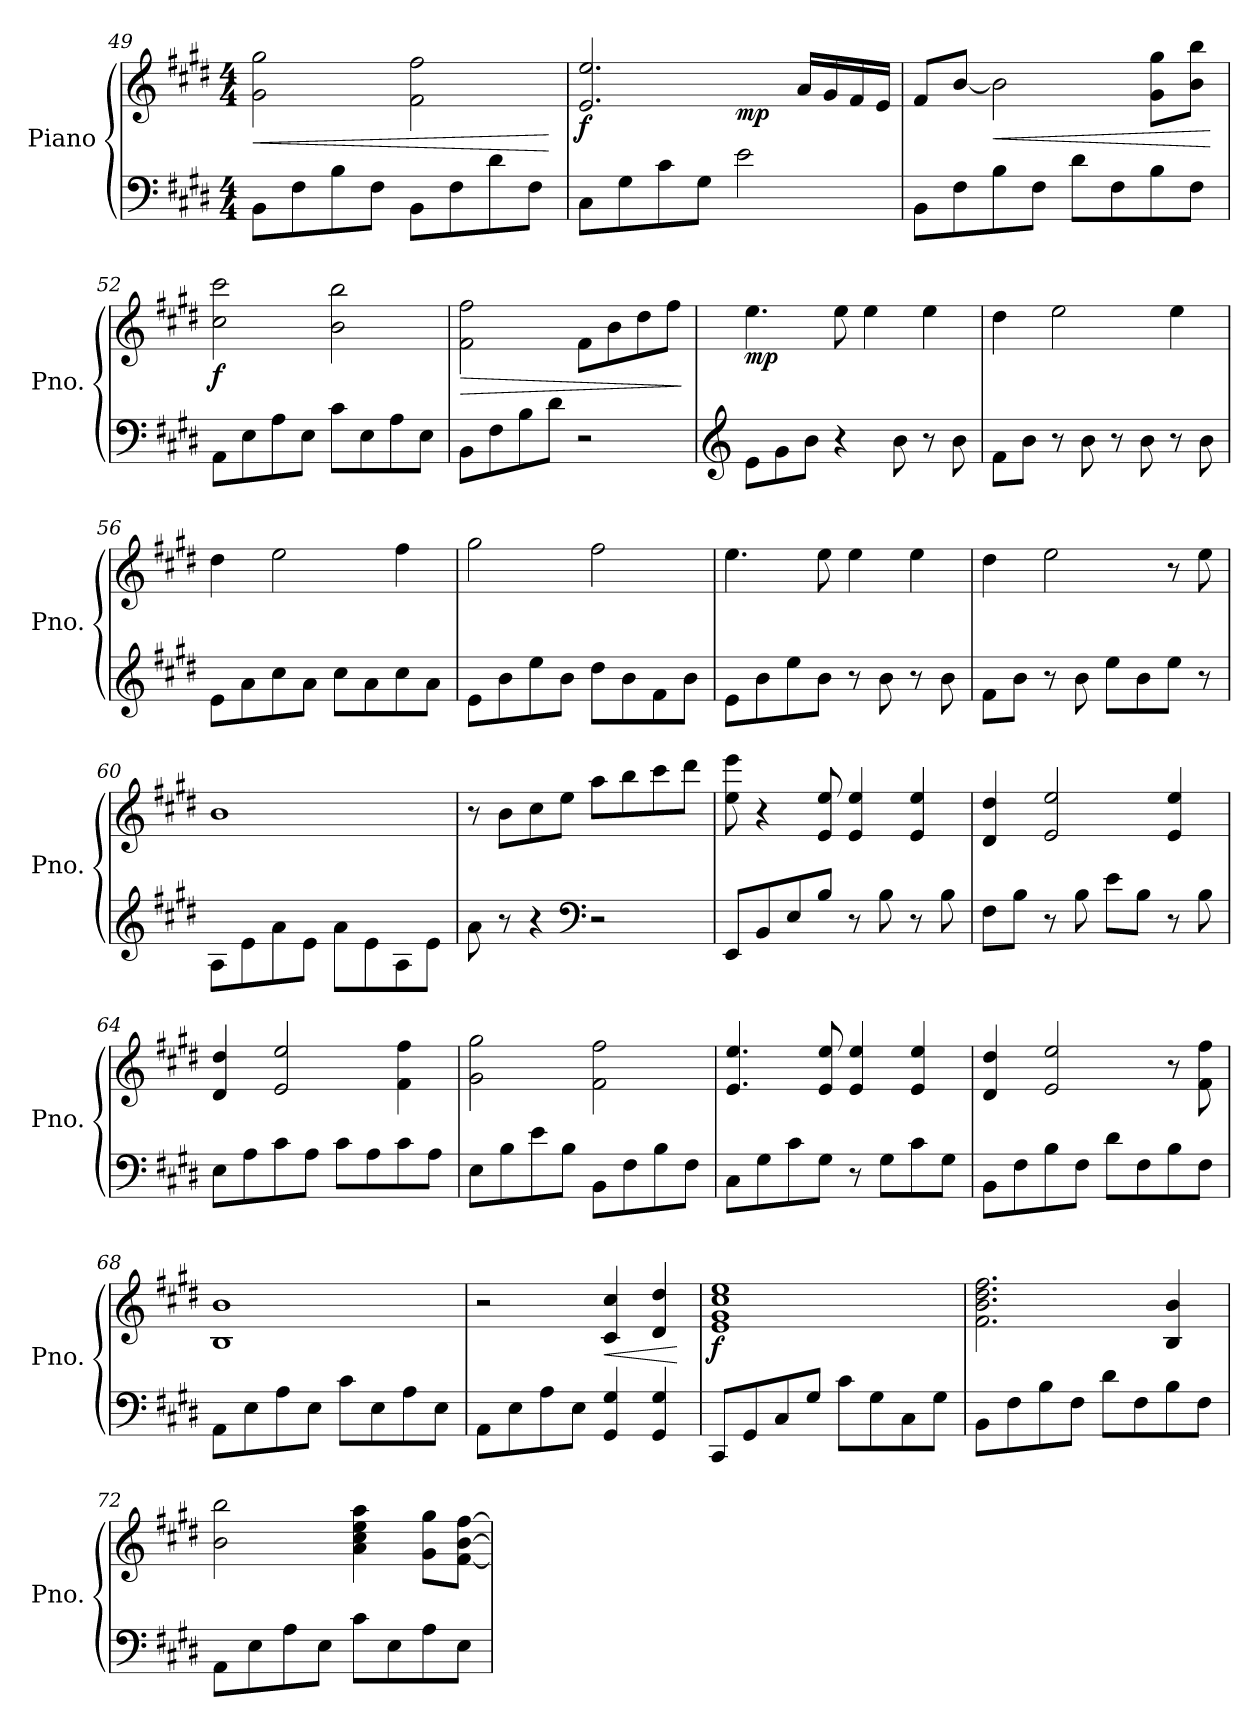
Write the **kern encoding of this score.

**kern	**kern	**dynam
*part1	*part1	*part1
*staff2	*staff1	*staff1/2
*I"Piano	*	*
*I'Pno.	*	*
*clefF4	*clefG2	*
*k[f#c#g#d#]	*k[f#c#g#d#]	*
*M4/4	*M4/4	*
=49	=49	=49
!	!	!LO:HP:b
8BB\L	2g#\ 2gg#\	<
8F#\	.	.
8B\	.	.
8F#\J	.	.
8BB\L	2f#\ 2ff#\	.
8F#\	.	.
8d#\	.	.
8F#\J	.	.
.	.	[
=50	=50	=50
!	!	!LO:DY:b
*	*^	*
8C#\L	2.e/ 2.ee/	2ryy	f
8G#\	.	.	.
8c#\	.	.	.
8G#\J	.	.	.
!	!	!	!LO:DY:b
2e\	.	2ryy	mp
.	16a/LL	.	.
.	16g#/	.	.
.	16f#/	.	.
.	16e/JJ	.	.
*	*v	*v	*
=51	=51	=51
8BB\L	8f#/L	.
8F#\	[8b/J	.
!	!	!LO:HP:b
8B\	2b\]	<
8F#\J	.	.
8d#\L	.	.
8F#\	.	.
8B\	8g#\ 8gg#\L	.
8F#\J	8b\ 8bb\J	.
.	.	[
=52	=52	=52
!	!	!LO:DY:b
8AA\L	2cc#\ 2ccc#\	f
8E\	.	.
8A\	.	.
8E\J	.	.
8c#\L	2b\ 2bb\	.
8E\	.	.
8A\	.	.
8E\J	.	.
=53	=53	=53
!	!	!LO:HP:b
8BB\L	2f#\ 2ff#\	>
8F#\	.	.
8B\	.	.
8d#\J	.	.
2r	8f#\L	.
.	8b\	.
.	8dd#\	.
.	8ff#\J	.
.	.	]
=54	=54	=54
*clefG2	*	*
!	!	!LO:DY:b
8e\L	4.ee\	mp
8g#\	.	.
8b\J	.	.
4r	8ee\	.
.	4ee\	.
8b\	.	.
8r	4ee\	.
8b\	.	.
=55	=55	=55
8f#\L	4dd#\	.
8b\J	.	.
8r	2ee\	.
8b\	.	.
8r	.	.
8b\	.	.
8r	4ee\	.
8b\	.	.
=56	=56	=56
8e\L	4dd#\	.
8a\	.	.
8cc#\	2ee\	.
8a\J	.	.
8cc#\L	.	.
8a\	.	.
8cc#\	4ff#\	.
8a\J	.	.
=57	=57	=57
8e\L	2gg#\	.
8b\	.	.
8ee\	.	.
8b\J	.	.
8dd#\L	2ff#\	.
8b\	.	.
8f#\	.	.
8b\J	.	.
=58	=58	=58
8e\L	4.ee\	.
8b\	.	.
8ee\	.	.
8b\J	8ee\	.
8r	4ee\	.
8b\	.	.
8r	4ee\	.
8b\	.	.
=59	=59	=59
8f#\L	4dd#\	.
8b\J	.	.
8r	2ee\	.
8b\	.	.
8ee\L	.	.
8b\	.	.
8ee\J	8r	.
8r	8ee\	.
=60	=60	=60
8A\L	1b	.
8e\	.	.
8a\	.	.
8e\J	.	.
8a\L	.	.
8e\	.	.
8A\	.	.
8e\J	.	.
=61	=61	=61
(>8a\	8r	.
8r	8b\L	.
4r	8cc#\	.
.	8ee\J	.
*clefF4	*	*
2r	8aa\L	.
.	8bb\	.
.	8ccc#\	.
.	8ddd#\J	.
=62	=62	=62
8EE/L	8ee\ 8eee\)	.
8BB/	4r	.
8E/	.	.
8B/J	8e/ 8ee/	.
8r	4e/ 4ee/	.
8B\	.	.
8r	4e/ 4ee/	.
8B\	.	.
=63	=63	=63
8F#\L	4d#/ 4dd#/	.
8B\J	.	.
8r	2e/ 2ee/	.
8B\	.	.
8e\L	.	.
8B\J	.	.
8r	4e/ 4ee/	.
8B\	.	.
=64	=64	=64
8E\L	4d#/ 4dd#/	.
8A\	.	.
8c#\	2e/ 2ee/	.
8A\J	.	.
8c#\L	.	.
8A\	.	.
8c#\	4f#\ 4ff#\	.
8A\J	.	.
=65	=65	=65
8E\L	2g#\ 2gg#\	.
8B\	.	.
8e\	.	.
8B\J	.	.
8BB\L	2f#\ 2ff#\	.
8F#\	.	.
8B\	.	.
8F#\J	.	.
=66	=66	=66
8C#\L	4.e/ 4.ee/	.
8G#\	.	.
8c#\	.	.
8G#\J	8e/ 8ee/	.
8r	4e/ 4ee/	.
8G#\L	.	.
8c#\	4e/ 4ee/	.
8G#\J	.	.
=67	=67	=67
8BB\L	4d#/ 4dd#/	.
8F#\	.	.
8B\	2e/ 2ee/	.
8F#\J	.	.
8d#\L	.	.
8F#\	.	.
8B\	8r	.
8F#\J	8f#\ 8ff#\	.
=68	=68	=68
8AA\L	1B 1b	.
8E\	.	.
8A\	.	.
8E\J	.	.
8c#\L	.	.
8E\	.	.
8A\	.	.
8E\J	.	.
=69	=69	=69
8AA\L	2r	.
8E\	.	.
8A\	.	.
8E\J	.	.
!	!	!LO:HP:b
4GG#/ 4G#/	4c#/ 4cc#/	<
4GG#/ 4G#/	4d#/ 4dd#/	.
.	.	[
=70	=70	=70
!	!	!LO:DY:b
8CC#/L	1e 1g# 1cc# 1ee	f
8GG#/	.	.
8C#/	.	.
8G#/J	.	.
8c#\L	.	.
8G#\	.	.
8C#\	.	.
8G#\J	.	.
=71	=71	=71
8BB\L	2.f#\ 2.b\ 2.dd#\ 2.ff#\	.
8F#\	.	.
8B\	.	.
8F#\J	.	.
8d#\L	.	.
8F#\	.	.
8B\	4B/ 4b/	.
8F#\J	.	.
=72	=72	=72
8AA\L	2b\ 2bb\	.
8E\	.	.
8A\	.	.
8E\J	.	.
8c#\L	4a\ 4cc#\ 4ee\ 4aa\	.
8E\	.	.
8A\	8g#\ 8gg#\L	.
8E\J	[8f#\ [8b\ [8ff#\J	.
=	=	=
*-	*-	*-
